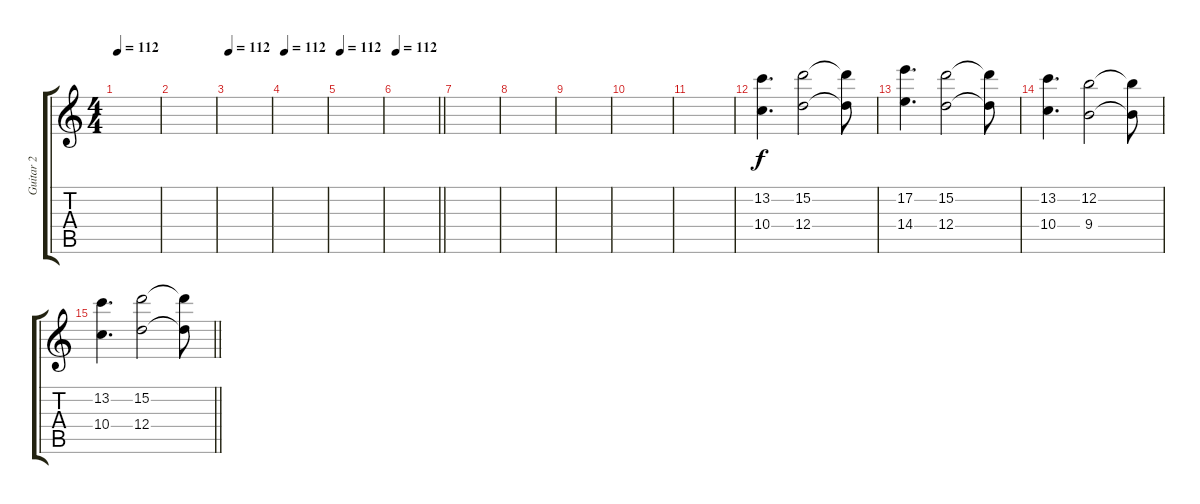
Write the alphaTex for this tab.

\track ("Guitar 2" "Guitar 2") {instrument distortionguitar}
\staff {score tabs}
\tuning (E4 B3 G3 D3 A2 D2) {hide}
\ts (4 4)
\tempo 112
\clef g2
\ks c
|
|
\tempo 112
|
\tempo 112
|
\tempo 112
|
\tempo 112
\barLineRight lightlight
|
\section ("" "")
|
|
|
|
|
(13.2 10.4).4{d} (15.2 12.4).2 (15.2{t} 12.4{t}).8 |
(17.2 14.4).4{d} (15.2 12.4).2 (15.2{t} 12.4{t}).8 |
(13.2 10.4).4{d} (12.2 9.4).2 (12.2{t} 9.4{t}).8 |
\barLineRight lightlight
(13.2 10.4).4{d} (15.2 12.4).2 (15.2{t} 12.4{t}).8
